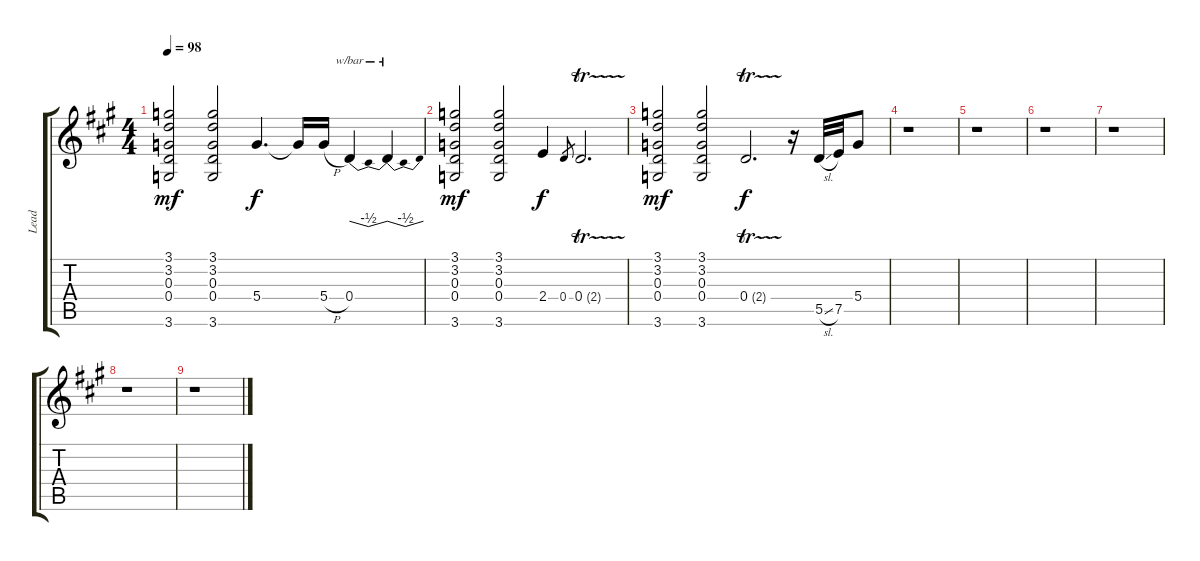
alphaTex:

\track ("Lead" "Lead") {instrument overdrivenguitar}
\staff {score tabs}
\tuning (E4 B3 G3 D3 A2 E2) {hide}
\ts (4 4)
\tempo 98
\clef g2
\ks a
(3.1 3.2 0.3 0.4 3.6).2{dy mf} (3.1 3.2 0.3 0.4 3.6).2 5.4.4{d dy f} 5.4{t}.16 5.4{h}.16 0.4.4{tbe (dip default 0 0 30 -2 60 0)} 0.4{t}.4{tbe (dip default 0 0 30 -2 60 0)} |
(3.1 3.2 0.3 0.4 3.6).2{dy mf} (3.1 3.2 0.3 0.4 3.6).2 2.4.4{dy f} 0.4.8{gr} 0.4{tr (2 32)}.2{d} |
(3.1 3.2 0.3 0.4 3.6).2{dy mf} (3.1 3.2 0.3 0.4 3.6).2 0.4{tr (2 32)}.2{d dy f} r.16 5.5{sl}.32 7.5.32 5.4.8 |
r.1 |
r.1 |
r.1 |
r.1 |
r.1 |
r.1
